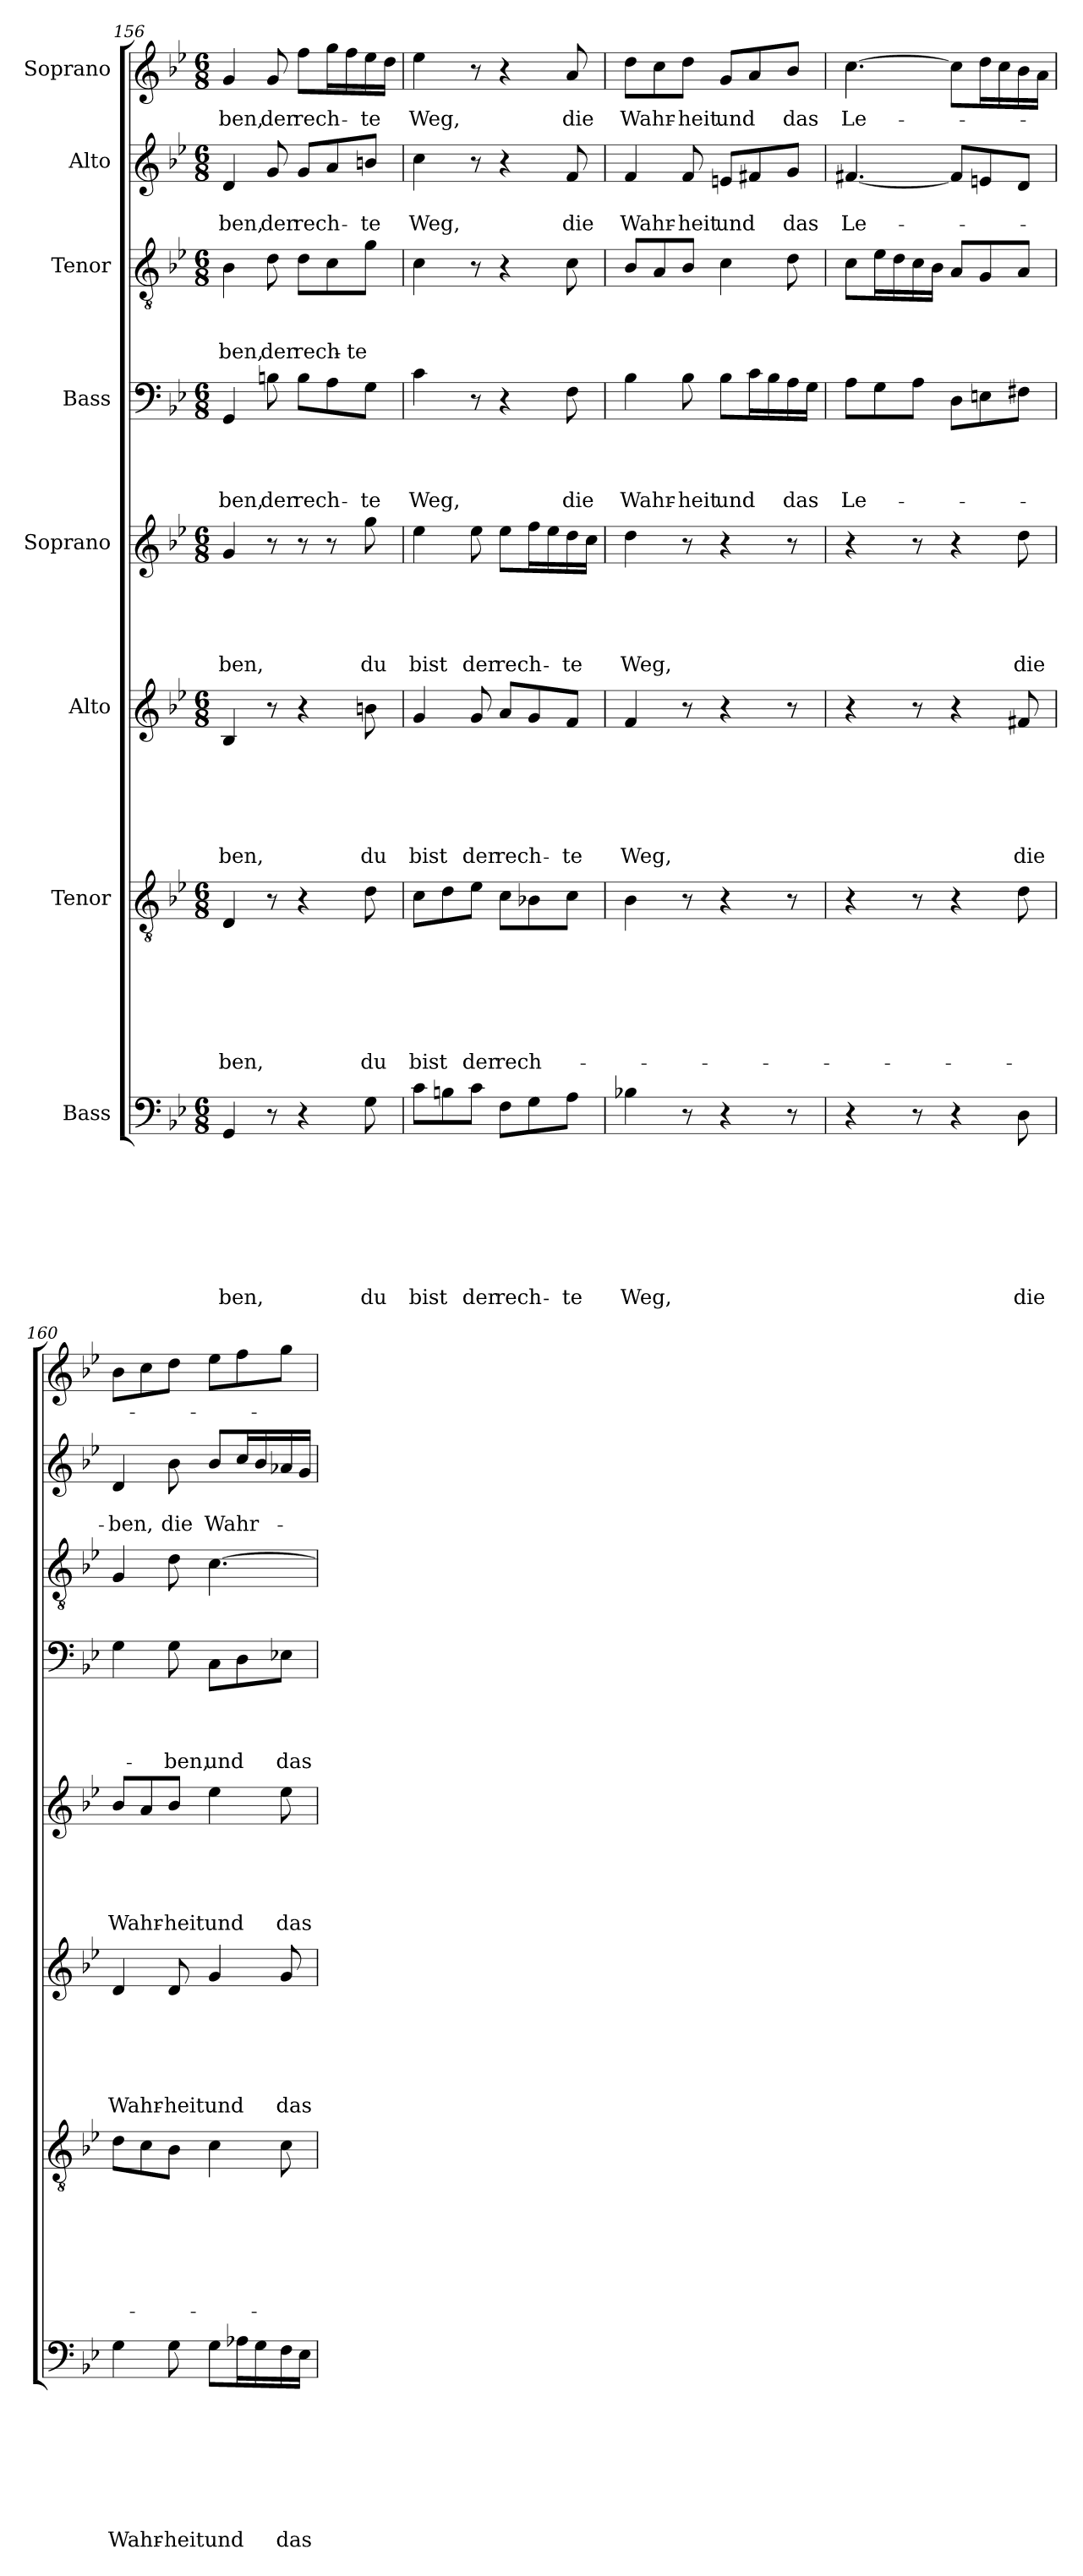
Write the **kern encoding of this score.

**kern	**text	**text	**text	**text	**text	**text	**text	**text	**kern	**text	**text	**text	**text	**text	**text	**text	**kern	**text	**text	**text	**text	**text	**text	**kern	**text	**text	**text	**text	**text	**kern	**text	**text	**text	**text	**kern	**text	**text	**text	**kern	**text	**text	**kern	**text
*part8	*part8	*part8	*part8	*part8	*part8	*part8	*part8	*part8	*part7	*part7	*part7	*part7	*part7	*part7	*part7	*part7	*part6	*part6	*part6	*part6	*part6	*part6	*part6	*part5	*part5	*part5	*part5	*part5	*part5	*part4	*part4	*part4	*part4	*part4	*part3	*part3	*part3	*part3	*part2	*part2	*part2	*part1	*part1
*staff8	*staff8	*staff8	*staff8	*staff8	*staff8	*staff8	*staff8	*staff8	*staff7	*staff7	*staff7	*staff7	*staff7	*staff7	*staff7	*staff7	*staff6	*staff6	*staff6	*staff6	*staff6	*staff6	*staff6	*staff5	*staff5	*staff5	*staff5	*staff5	*staff5	*staff4	*staff4	*staff4	*staff4	*staff4	*staff3	*staff3	*staff3	*staff3	*staff2	*staff2	*staff2	*staff1	*staff1
*I"Bass	*	*	*	*	*	*	*	*	*I"Tenor	*	*	*	*	*	*	*	*I"Alto	*	*	*	*	*	*	*I"Soprano	*	*	*	*	*	*I"Bass	*	*	*	*	*I"Tenor	*	*	*	*I"Alto	*	*	*I"Soprano	*
*clefF4	*	*	*	*	*	*	*	*	*clefGv2	*	*	*	*	*	*	*	*clefG2	*	*	*	*	*	*	*clefG2	*	*	*	*	*	*clefF4	*	*	*	*	*clefGv2	*	*	*	*clefG2	*	*	*clefG2	*
*k[b-e-]	*	*	*	*	*	*	*	*	*k[b-e-]	*	*	*	*	*	*	*	*k[b-e-]	*	*	*	*	*	*	*k[b-e-]	*	*	*	*	*	*k[b-e-]	*	*	*	*	*k[b-e-]	*	*	*	*k[b-e-]	*	*	*k[b-e-]	*
*B-:	*	*	*	*	*	*	*	*	*B-:	*	*	*	*	*	*	*	*B-:	*	*	*	*	*	*	*B-:	*	*	*	*	*	*B-:	*	*	*	*	*B-:	*	*	*	*B-:	*	*	*B-:	*
*M6/8	*	*	*	*	*	*	*	*	*M6/8	*	*	*	*	*	*	*	*M6/8	*	*	*	*	*	*	*M6/8	*	*	*	*	*	*M6/8	*	*	*	*	*M6/8	*	*	*	*M6/8	*	*	*M6/8	*
=156	=156	=156	=156	=156	=156	=156	=156	=156	=156	=156	=156	=156	=156	=156	=156	=156	=156	=156	=156	=156	=156	=156	=156	=156	=156	=156	=156	=156	=156	=156	=156	=156	=156	=156	=156	=156	=156	=156	=156	=156	=156	=156	=156
!	!	!	!	!	!	!	!	!LO:LY:b	!	!	!	!	!	!	!	!LO:LY:b	!	!	!	!	!	!	!LO:LY:b	!	!	!	!	!	!LO:LY:b	!	!	!	!	!LO:LY:b	!	!	!	!LO:LY:b	!	!	!LO:LY:b	!	!LO:LY:b
4GG/	.	.	.	.	.	.	.	-ben,	4D/	.	.	.	.	.	.	-ben,	4B-/	.	.	.	.	.	-ben,	4g/	.	.	.	.	-ben,	4GG/	.	.	.	-ben,	4B-\	.	.	-ben,	4d/	.	-ben,	4g/	-ben,
!	!	!	!	!	!	!	!	!	!	!	!	!	!	!	!	!	!	!	!	!	!	!	!	!	!	!	!	!	!	!	!	!	!	!LO:LY:b	!	!	!	!LO:LY:b	!	!	!LO:LY:b	!	!LO:LY:b
8r	.	.	.	.	.	.	.	.	8r	.	.	.	.	.	.	.	8r	.	.	.	.	.	.	8r	.	.	.	.	.	8Bn\	.	.	.	der	8d\	.	.	der	8g/	.	der	8g/	der
!	!	!	!	!	!	!	!	!	!	!	!	!	!	!	!	!	!	!	!	!	!	!	!	!	!	!	!	!	!	!	!	!	!	!LO:LY:b	!	!	!	!LO:LY:b	!	!	!LO:LY:b	!	!LO:LY:b
4r	.	.	.	.	.	.	.	.	4r	.	.	.	.	.	.	.	4r	.	.	.	.	.	.	8r	.	.	.	.	.	8B\L	.	.	.	rech-	8d\L	.	.	rech-	8g/L	.	rech-	8ff\L	rech-
.	.	.	.	.	.	.	.	.	.	.	.	.	.	.	.	.	.	.	.	.	.	.	.	8r	.	.	.	.	.	8A\	.	.	.	.	8c\	.	.	.	8a/	.	.	16gg\L	.
.	.	.	.	.	.	.	.	.	.	.	.	.	.	.	.	.	.	.	.	.	.	.	.	.	.	.	.	.	.	.	.	.	.	.	.	.	.	.	.	.	.	16ff\	.
!	!	!	!	!	!	!	!	!LO:LY:b	!	!	!	!	!	!	!	!LO:LY:b	!	!	!	!	!	!	!LO:LY:b	!	!	!	!	!	!LO:LY:b	!	!	!	!	!LO:LY:b	!	!	!	!LO:LY:b	!	!	!LO:LY:b	!	!LO:LY:b
8G\	.	.	.	.	.	.	.	du	8d\	.	.	.	.	.	.	du	8bn\	.	.	.	.	.	du	8gg\	.	.	.	.	du	8G\J	.	.	.	-te	8g\J	.	.	-te	8bn/J	.	-te	16ee-\	-te
.	.	.	.	.	.	.	.	.	.	.	.	.	.	.	.	.	.	.	.	.	.	.	.	.	.	.	.	.	.	.	.	.	.	.	.	.	.	.	.	.	.	16dd\JJ	.
=157	=157	=157	=157	=157	=157	=157	=157	=157	=157	=157	=157	=157	=157	=157	=157	=157	=157	=157	=157	=157	=157	=157	=157	=157	=157	=157	=157	=157	=157	=157	=157	=157	=157	=157	=157	=157	=157	=157	=157	=157	=157	=157	=157
!	!	!	!	!	!	!	!	!LO:LY:b	!	!	!	!	!	!	!	!LO:LY:b	!	!	!	!	!	!	!LO:LY:b	!	!	!	!	!	!LO:LY:b	!	!	!	!	!LO:LY:b	!	!	!	!	!	!	!LO:LY:b	!	!LO:LY:b
8c\L	.	.	.	.	.	.	.	bist	8c\L	.	.	.	.	.	.	bist	4g/	.	.	.	.	.	bist	4ee-\	.	.	.	.	bist	4c\	.	.	.	Weg,	4c\	.	.	.	4cc\	.	Weg,	4ee-\	Weg,
8Bn\	.	.	.	.	.	.	.	.	8d\	.	.	.	.	.	.	.	.	.	.	.	.	.	.	.	.	.	.	.	.	.	.	.	.	.	.	.	.	.	.	.	.	.	.
!	!	!	!	!	!	!	!	!LO:LY:b	!	!	!	!	!	!	!	!LO:LY:b	!	!	!	!	!	!	!LO:LY:b	!	!	!	!	!	!LO:LY:b	!	!	!	!	!	!	!	!	!	!	!	!	!	!
8c\J	.	.	.	.	.	.	.	der	8e-\J	.	.	.	.	.	.	der	8g/	.	.	.	.	.	der	8ee-\	.	.	.	.	der	8r	.	.	.	.	8r	.	.	.	8r	.	.	8r	.
!	!	!	!	!	!	!	!	!LO:LY:b	!	!	!	!	!	!	!	!LO:LY:b	!	!	!	!	!	!	!LO:LY:b	!	!	!	!	!	!LO:LY:b	!	!	!	!	!	!	!	!	!	!	!	!	!	!
8F\L	.	.	.	.	.	.	.	rech-	8c\L	.	.	.	.	.	.	rech-	8a/L	.	.	.	.	.	rech-	8ee-\L	.	.	.	.	rech-	4r	.	.	.	.	4r	.	.	.	4r	.	.	4r	.
8G\	.	.	.	.	.	.	.	.	8B-X\	.	.	.	.	.	.	.	8g/	.	.	.	.	.	.	16ff\L	.	.	.	.	.	.	.	.	.	.	.	.	.	.	.	.	.	.	.
.	.	.	.	.	.	.	.	.	.	.	.	.	.	.	.	.	.	.	.	.	.	.	.	16ee-\	.	.	.	.	.	.	.	.	.	.	.	.	.	.	.	.	.	.	.
!	!	!	!	!	!	!	!	!LO:LY:b	!	!	!	!	!	!	!	!	!	!	!	!	!	!	!LO:LY:b	!	!	!	!	!	!LO:LY:b	!	!	!	!	!LO:LY:b	!	!	!	!	!	!	!LO:LY:b	!	!LO:LY:b
8A\J	.	.	.	.	.	.	.	-te	8c\J	.	.	.	.	.	.	.	8f/J	.	.	.	.	.	-te	16dd\	.	.	.	.	-te	8F\	.	.	.	die	8c\	.	.	.	8f/	.	die	8a/	die
.	.	.	.	.	.	.	.	.	.	.	.	.	.	.	.	.	.	.	.	.	.	.	.	16cc\JJ	.	.	.	.	.	.	.	.	.	.	.	.	.	.	.	.	.	.	.
=158	=158	=158	=158	=158	=158	=158	=158	=158	=158	=158	=158	=158	=158	=158	=158	=158	=158	=158	=158	=158	=158	=158	=158	=158	=158	=158	=158	=158	=158	=158	=158	=158	=158	=158	=158	=158	=158	=158	=158	=158	=158	=158	=158
!	!	!	!	!	!	!	!	!LO:LY:b	!	!	!	!	!	!	!	!	!	!	!	!	!	!	!LO:LY:b	!	!	!	!	!	!LO:LY:b	!	!	!	!	!LO:LY:b	!	!	!	!	!	!	!LO:LY:b	!	!LO:LY:b
4B-X\	.	.	.	.	.	.	.	Weg,	4B-\	.	.	.	.	.	.	.	4f/	.	.	.	.	.	Weg,	4dd\	.	.	.	.	Weg,	4B-\	.	.	.	Wahr-	8B-/L	.	.	.	4f/	.	Wahr-	8dd\L	Wahr-
.	.	.	.	.	.	.	.	.	.	.	.	.	.	.	.	.	.	.	.	.	.	.	.	.	.	.	.	.	.	.	.	.	.	.	8A/	.	.	.	.	.	.	8cc\	.
!	!	!	!	!	!	!	!	!	!	!	!	!	!	!	!	!	!	!	!	!	!	!	!	!	!	!	!	!	!	!	!	!	!	!LO:LY:b	!	!	!	!	!	!	!LO:LY:b	!	!LO:LY:b
8r	.	.	.	.	.	.	.	.	8r	.	.	.	.	.	.	.	8r	.	.	.	.	.	.	8r	.	.	.	.	.	8B-\	.	.	.	-heit	8B-/J	.	.	.	8f/	.	-heit	8dd\J	-heit
!	!	!	!	!	!	!	!	!	!	!	!	!	!	!	!	!	!	!	!	!	!	!	!	!	!	!	!	!	!	!	!	!	!	!LO:LY:b	!	!	!	!	!	!	!LO:LY:b	!	!LO:LY:b
4r	.	.	.	.	.	.	.	.	4r	.	.	.	.	.	.	.	4r	.	.	.	.	.	.	4r	.	.	.	.	.	8B-\L	.	.	.	und	4c\	.	.	.	8en/L	.	und	8g/L	und
.	.	.	.	.	.	.	.	.	.	.	.	.	.	.	.	.	.	.	.	.	.	.	.	.	.	.	.	.	.	16c\L	.	.	.	.	.	.	.	.	8f#X/	.	.	8a/	.
.	.	.	.	.	.	.	.	.	.	.	.	.	.	.	.	.	.	.	.	.	.	.	.	.	.	.	.	.	.	16B-\	.	.	.	.	.	.	.	.	.	.	.	.	.
!	!	!	!	!	!	!	!	!	!	!	!	!	!	!	!	!	!	!	!	!	!	!	!	!	!	!	!	!	!	!	!	!	!	!LO:LY:b	!	!	!	!	!	!	!LO:LY:b	!	!LO:LY:b
8r	.	.	.	.	.	.	.	.	8r	.	.	.	.	.	.	.	8r	.	.	.	.	.	.	8r	.	.	.	.	.	16A\	.	.	.	das	8d\	.	.	.	8g/J	.	das	8b-/J	das
.	.	.	.	.	.	.	.	.	.	.	.	.	.	.	.	.	.	.	.	.	.	.	.	.	.	.	.	.	.	16G\JJ	.	.	.	.	.	.	.	.	.	.	.	.	.
=159	=159	=159	=159	=159	=159	=159	=159	=159	=159	=159	=159	=159	=159	=159	=159	=159	=159	=159	=159	=159	=159	=159	=159	=159	=159	=159	=159	=159	=159	=159	=159	=159	=159	=159	=159	=159	=159	=159	=159	=159	=159	=159	=159
!	!	!	!	!	!	!	!	!	!	!	!	!	!	!	!	!	!	!	!	!	!	!	!	!	!	!	!	!	!	!	!	!	!	!LO:LY:b	!	!	!	!	!	!	!LO:LY:b	!	!LO:LY:b
4r	.	.	.	.	.	.	.	.	4r	.	.	.	.	.	.	.	4r	.	.	.	.	.	.	4r	.	.	.	.	.	8A\L	.	.	.	Le-	8c\L	.	.	.	[<4.f#X/	.	Le-	[>4.cc\	Le-
.	.	.	.	.	.	.	.	.	.	.	.	.	.	.	.	.	.	.	.	.	.	.	.	.	.	.	.	.	.	8G\	.	.	.	.	16e-\L	.	.	.	.	.	.	.	.
.	.	.	.	.	.	.	.	.	.	.	.	.	.	.	.	.	.	.	.	.	.	.	.	.	.	.	.	.	.	.	.	.	.	.	16d\	.	.	.	.	.	.	.	.
8r	.	.	.	.	.	.	.	.	8r	.	.	.	.	.	.	.	8r	.	.	.	.	.	.	8r	.	.	.	.	.	8A\J	.	.	.	.	16c\	.	.	.	.	.	.	.	.
.	.	.	.	.	.	.	.	.	.	.	.	.	.	.	.	.	.	.	.	.	.	.	.	.	.	.	.	.	.	.	.	.	.	.	16B-\JJ	.	.	.	.	.	.	.	.
4r	.	.	.	.	.	.	.	.	4r	.	.	.	.	.	.	.	4r	.	.	.	.	.	.	4r	.	.	.	.	.	8D\L	.	.	.	.	8A/L	.	.	.	8f#/L]	.	.	8cc\L]	.
.	.	.	.	.	.	.	.	.	.	.	.	.	.	.	.	.	.	.	.	.	.	.	.	.	.	.	.	.	.	8En\	.	.	.	.	8G/	.	.	.	8en/	.	.	16dd\L	.
.	.	.	.	.	.	.	.	.	.	.	.	.	.	.	.	.	.	.	.	.	.	.	.	.	.	.	.	.	.	.	.	.	.	.	.	.	.	.	.	.	.	16cc\	.
!	!	!	!	!	!	!	!	!LO:LY:b	!	!	!	!	!	!	!	!	!	!	!	!	!	!	!LO:LY:b	!	!	!	!	!	!LO:LY:b	!	!	!	!	!	!	!	!	!	!	!	!	!	!
8D\	.	.	.	.	.	.	.	die	8d\	.	.	.	.	.	.	.	8f#X/	.	.	.	.	.	die	8dd\	.	.	.	.	die	8F#X\J	.	.	.	.	8A/J	.	.	.	8d/J	.	.	16b-\	.
.	.	.	.	.	.	.	.	.	.	.	.	.	.	.	.	.	.	.	.	.	.	.	.	.	.	.	.	.	.	.	.	.	.	.	.	.	.	.	.	.	.	16a\JJ	.
!!LO:PB:g=z
=160	=160	=160	=160	=160	=160	=160	=160	=160	=160	=160	=160	=160	=160	=160	=160	=160	=160	=160	=160	=160	=160	=160	=160	=160	=160	=160	=160	=160	=160	=160	=160	=160	=160	=160	=160	=160	=160	=160	=160	=160	=160	=160	=160
!	!	!	!	!	!	!	!	!LO:LY:b	!	!	!	!	!	!	!	!	!	!	!	!	!	!	!LO:LY:b	!	!	!	!	!	!LO:LY:b	!	!	!	!	!	!	!	!	!	!	!	!LO:LY:b	!	!
4G\	.	.	.	.	.	.	.	Wahr-	8d\L	.	.	.	.	.	.	.	4d/	.	.	.	.	.	Wahr-	8b-/L	.	.	.	.	Wahr-	4G\	.	.	.	.	4G/	.	.	.	4d/	.	-ben,	8b-\L	.
.	.	.	.	.	.	.	.	.	8c\	.	.	.	.	.	.	.	.	.	.	.	.	.	.	8a/	.	.	.	.	.	.	.	.	.	.	.	.	.	.	.	.	.	8cc\	.
!	!	!	!	!	!	!	!	!LO:LY:b	!	!	!	!	!	!	!	!	!	!	!	!	!	!	!LO:LY:b	!	!	!	!	!	!LO:LY:b	!	!	!	!	!LO:LY:b	!	!	!	!	!	!	!LO:LY:b	!	!
8G\	.	.	.	.	.	.	.	-heit	8B-\J	.	.	.	.	.	.	.	8d/	.	.	.	.	.	-heit	8b-/J	.	.	.	.	-heit	8G\	.	.	.	-ben,	8d\	.	.	.	8b-\	.	die	8dd\J	.
!	!	!	!	!	!	!	!	!LO:LY:b	!	!	!	!	!	!	!	!	!	!	!	!	!	!	!LO:LY:b	!	!	!	!	!	!LO:LY:b	!	!	!	!	!LO:LY:b	!	!	!	!	!	!	!LO:LY:b	!	!
8G\L	.	.	.	.	.	.	.	und	4c\	.	.	.	.	.	.	.	4g/	.	.	.	.	.	und	4ee-\	.	.	.	.	und	8C\L	.	.	.	und	[>4.c\	.	.	.	8b-/L	.	Wahr-	8ee-\L	.
16A-X\L	.	.	.	.	.	.	.	.	.	.	.	.	.	.	.	.	.	.	.	.	.	.	.	.	.	.	.	.	.	8D\	.	.	.	.	.	.	.	.	16cc/L	.	.	8ff\	.
16G\	.	.	.	.	.	.	.	.	.	.	.	.	.	.	.	.	.	.	.	.	.	.	.	.	.	.	.	.	.	.	.	.	.	.	.	.	.	.	16b-/	.	.	.	.
!	!	!	!	!	!	!	!	!LO:LY:b	!	!	!	!	!	!	!	!	!	!	!	!	!	!	!LO:LY:b	!	!	!	!	!	!LO:LY:b	!	!	!	!	!LO:LY:b	!	!	!	!	!	!	!	!	!
16F\	.	.	.	.	.	.	.	das	8c\	.	.	.	.	.	.	.	8g/	.	.	.	.	.	das	8ee-\	.	.	.	.	das	8E-X\J	.	.	.	das	.	.	.	.	16a-X/	.	.	8gg\J	.
16E-\JJ	.	.	.	.	.	.	.	.	.	.	.	.	.	.	.	.	.	.	.	.	.	.	.	.	.	.	.	.	.	.	.	.	.	.	.	.	.	.	16g/JJ	.	.	.	.
=	=	=	=	=	=	=	=	=	=	=	=	=	=	=	=	=	=	=	=	=	=	=	=	=	=	=	=	=	=	=	=	=	=	=	=	=	=	=	=	=	=	=	=
*-	*-	*-	*-	*-	*-	*-	*-	*-	*-	*-	*-	*-	*-	*-	*-	*-	*-	*-	*-	*-	*-	*-	*-	*-	*-	*-	*-	*-	*-	*-	*-	*-	*-	*-	*-	*-	*-	*-	*-	*-	*-	*-	*-
